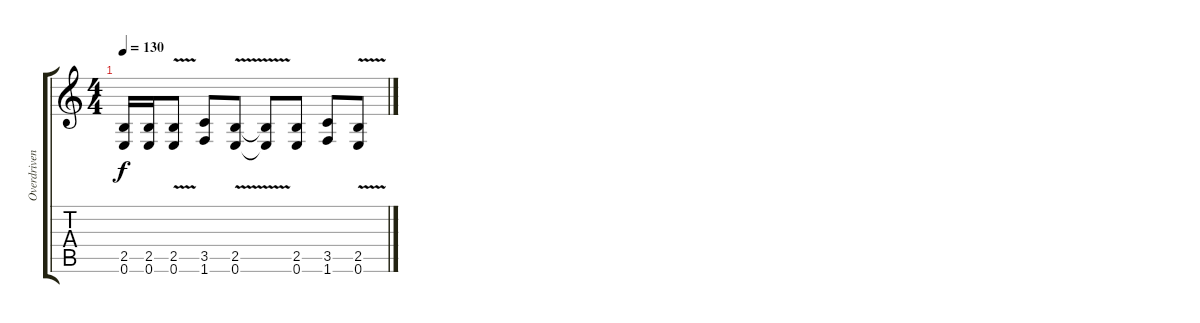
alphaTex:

\track ("Overdriven Rythm Guitar " "Overdriven") {instrument overdrivenguitar}
\staff {score tabs}
\tuning (E4 B3 G3 D3 A2 E2) {hide}
\ts (4 4)
\tempo 130
\clef g2
\ks c
(2.5 0.6).16{dy f volume 3} (2.5 0.6).16 (2.5{v} 0.6{v}).8 (3.5 1.6).8{volume 2} (2.5{v} 0.6{v}).8 (2.5{t} 0.6{t}).8{volume 1} (2.5 0.6).8 (3.5 1.6).8{volume 0} (2.5{v} 0.6{v}).8
